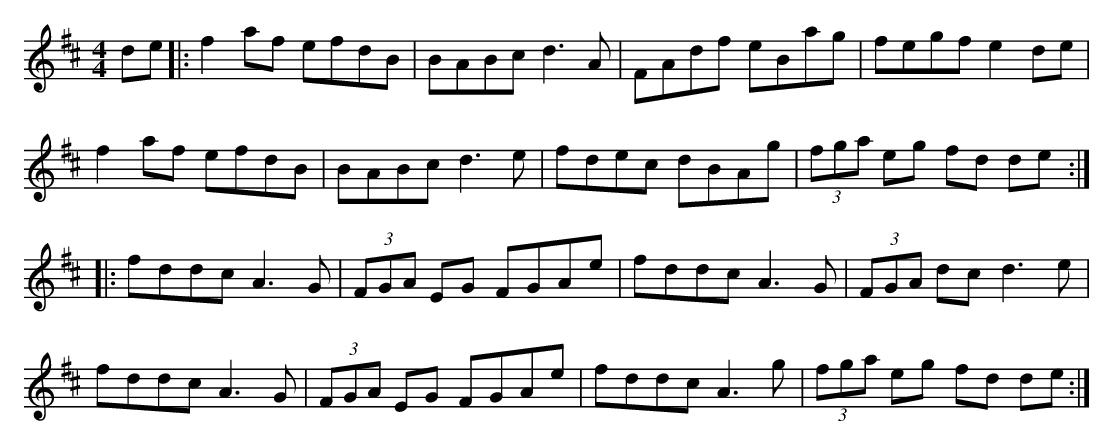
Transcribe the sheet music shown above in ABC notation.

X:1
M:4/4
K:D
de|:f2 af efdB|BABc d3 A|FAdf eBag|fegf e2 de|
f2 af efdB|BABc d3 e|fdec dBAg|(3fga eg fd de:|
|:fddc A3 G|(3FGA EG FGAe|fddc A3 G|(3FGA dc d3 e|
fddc A3 G|(3FGA EG FGAe|fddc A3 g|(3fga eg fd de:|
